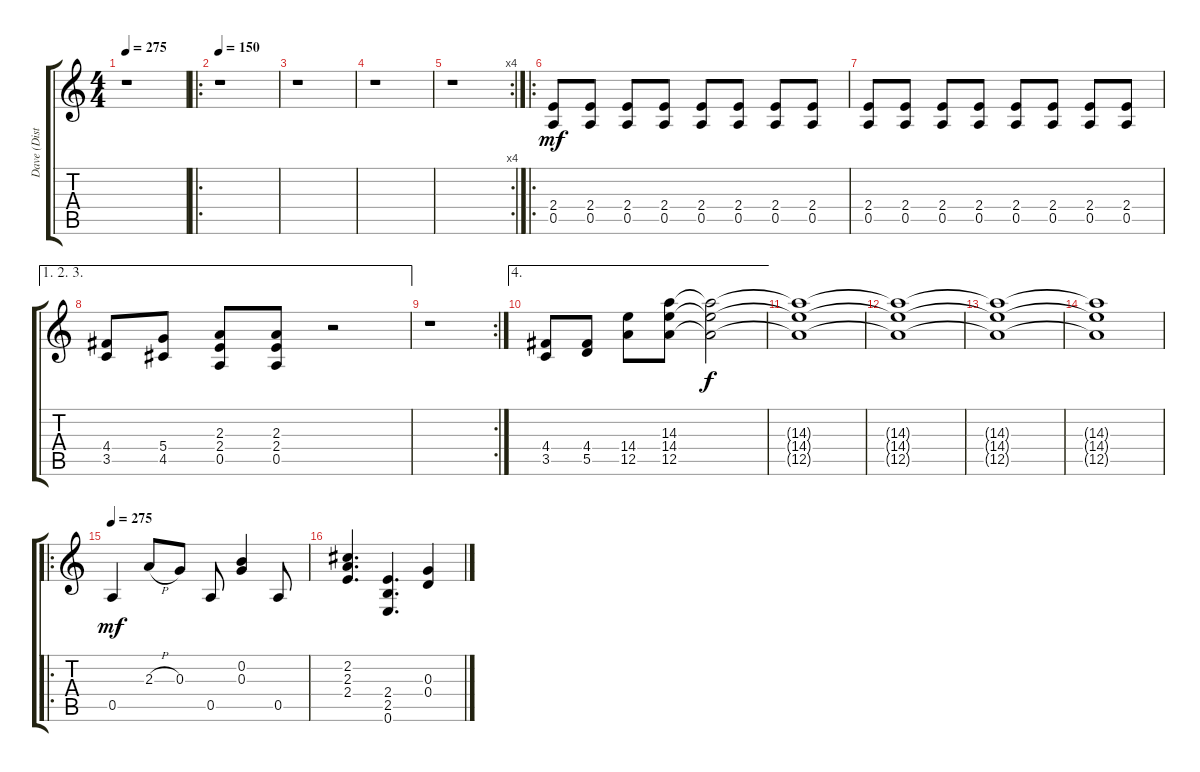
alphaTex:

\track ("Dave (Disto Gtr)" "Dave (Dist") {instrument distortionguitar}
\staff {score tabs}
\tuning (E4 B3 G3 D3 A2 E2) {hide}
\ts (4 4)
\tempo 275
\clef g2
\ks c
r.1{dy mf instrument distortionguitar} |
\ro
\tempo 150
r.1 |
r.1 |
r.1 |
\rc 4
r.1 |
\ro
(2.4 0.5).8 (2.4 0.5).8 (2.4 0.5).8 (2.4 0.5).8 (2.4 0.5).8 (2.4 0.5).8 (2.4 0.5).8 (2.4 0.5).8 |
(2.4 0.5).8 (2.4 0.5).8 (2.4 0.5).8 (2.4 0.5).8 (2.4 0.5).8 (2.4 0.5).8 (2.4 0.5).8 (2.4 0.5).8 |
\ae (1 2 3)
(4.4 3.5).8 (5.4 4.5).8 (2.3 2.4 0.5).8 (2.3 2.4 0.5).8 r.2 |
\rc 2
r.1 |
\ae 4
(4.4 3.5).8 (4.4 5.5).8 (14.4 12.5).8 (14.3 14.4 12.5).8 (14.3{t} 14.4{t} 12.5{t}).2{dy f} |
(14.3{t} 14.4{t} 12.5{t}).1 |
(14.3{t} 14.4{t} 12.5{t}).1 |
(14.3{t} 14.4{t} 12.5{t}).1 |
(14.3{t} 14.4{t} 12.5{t}).1 |
\ro
\tempo 275
0.5.4{dy mf} 2.3{h}.8 0.3.8 0.5.8 (0.2 0.3).4 0.5.8 |
(2.2 2.3 2.4).4{d} (2.4 2.5 0.6).4{d} (0.3 0.4).4
